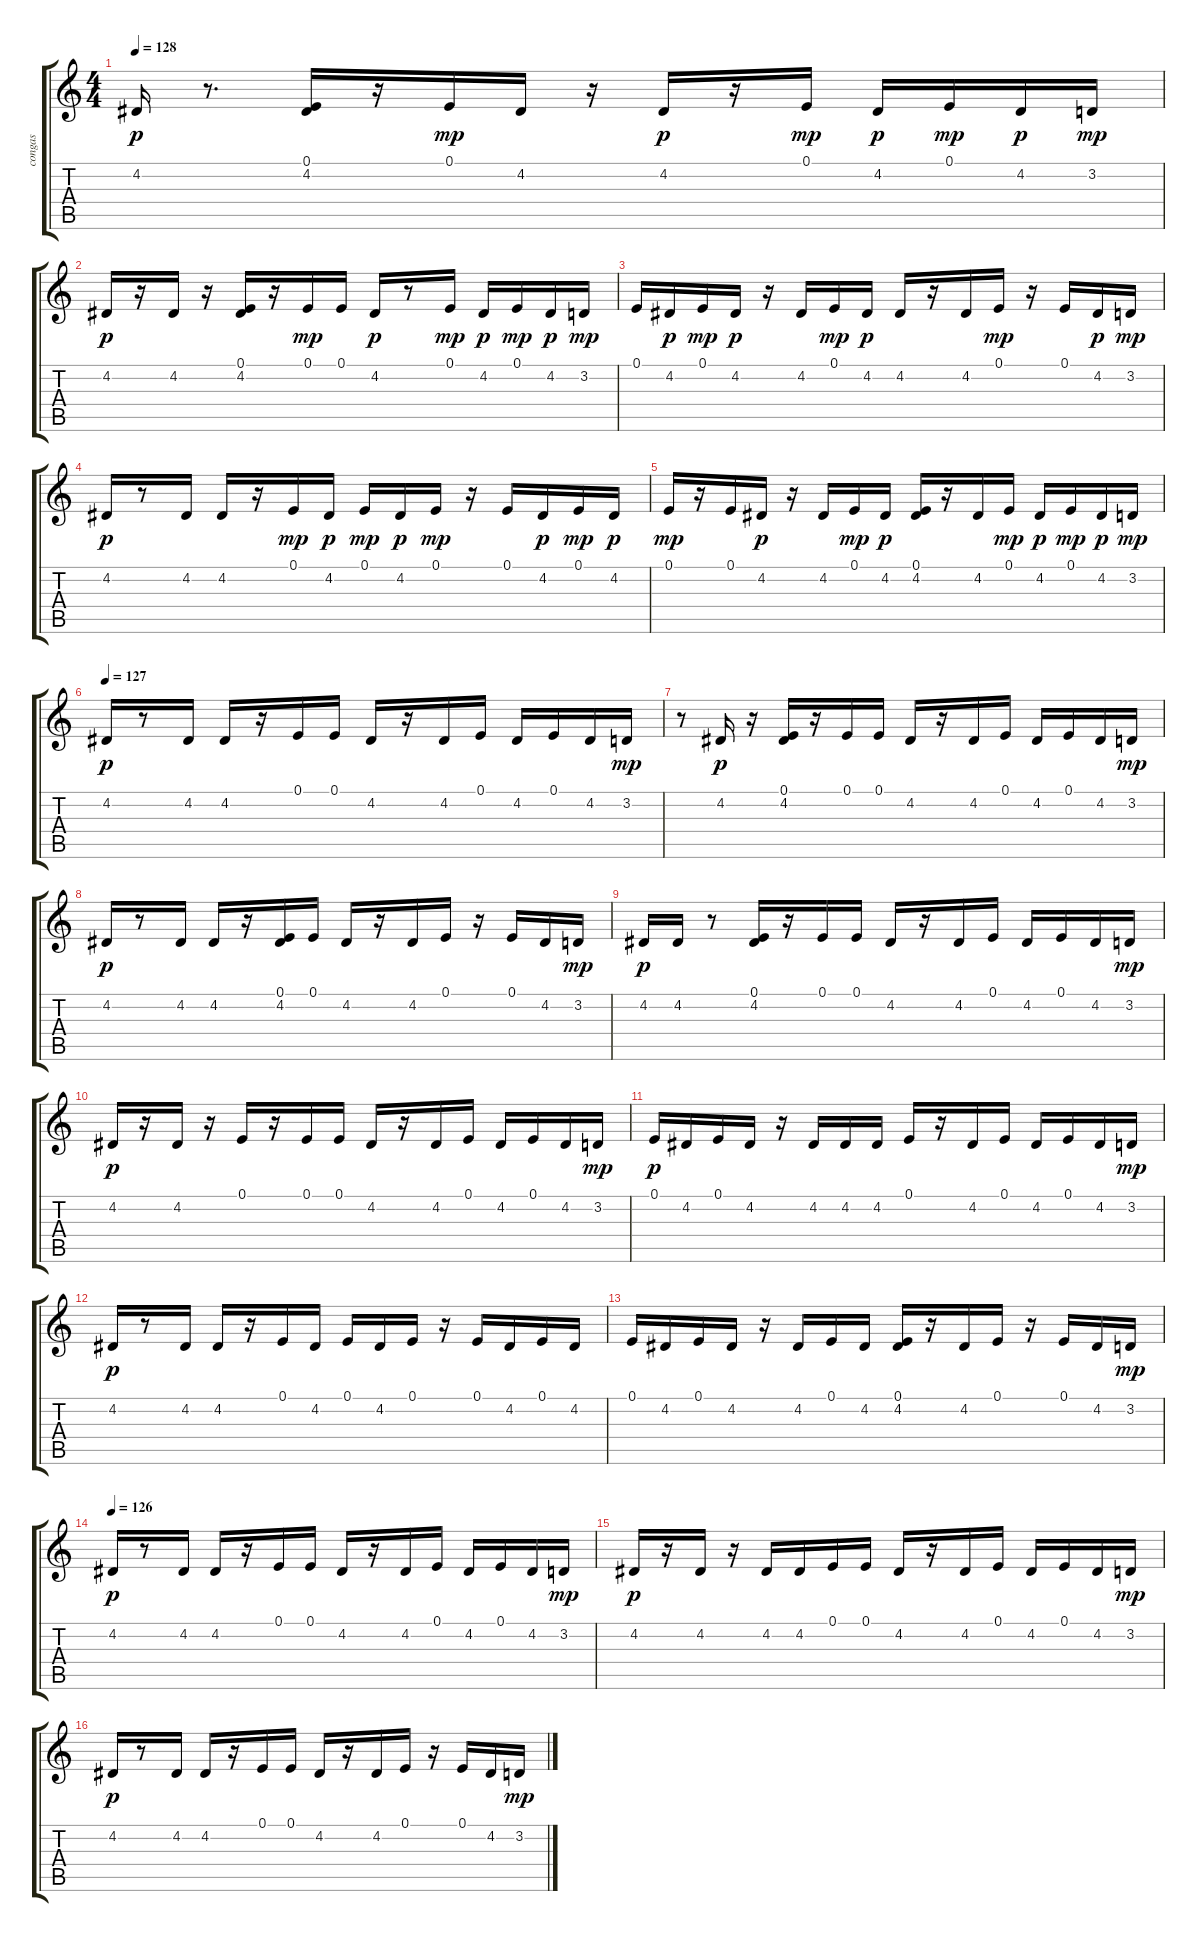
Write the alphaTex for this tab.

\track ("congas  " "congas  ") {instrument acousticgrandpiano}
\staff {score tabs}
\tuning (E4 B3 G3 D3 A2 E2) {hide}
\ts (4 4)
\tempo 128
\clef g2
\ks c
4.2.16{dy p} r.8{d} (0.1 4.2).16 r.16 0.1.16{dy mp} 4.2.16 r.16 4.2.16{dy p} r.16 0.1.16{dy mp} 4.2.16{dy p} 0.1.16{dy mp} 4.2.16{dy p} 3.2.16{dy mp} |
4.2.16{dy p} r.16 4.2.16 r.16 (0.1 4.2).16 r.16 0.1.16{dy mp} 0.1.16 4.2.16{dy p} r.8 0.1.16{dy mp} 4.2.16{dy p} 0.1.16{dy mp} 4.2.16{dy p} 3.2.16{dy mp} |
0.1.16 4.2.16{dy p} 0.1.16{dy mp} 4.2.16{dy p} r.16 4.2.16 0.1.16{dy mp} 4.2.16{dy p} 4.2.16 r.16 4.2.16 0.1.16{dy mp} r.16 0.1.16 4.2.16{dy p} 3.2.16{dy mp} |
4.2.16{dy p} r.8 4.2.16 4.2.16 r.16 0.1.16{dy mp} 4.2.16{dy p} 0.1.16{dy mp} 4.2.16{dy p} 0.1.16{dy mp} r.16 0.1.16 4.2.16{dy p} 0.1.16{dy mp} 4.2.16{dy p} |
0.1.16{dy mp} r.16 0.1.16 4.2.16{dy p} r.16 4.2.16 0.1.16{dy mp} 4.2.16{dy p} (0.1 4.2).16 r.16 4.2.16 0.1.16{dy mp} 4.2.16{dy p} 0.1.16{dy mp} 4.2.16{dy p} 3.2.16{dy mp} |
\tempo 127
4.2.16{dy p} r.8 4.2.16 4.2.16 r.16 0.1.16 0.1.16 4.2.16 r.16 4.2.16 0.1.16 4.2.16 0.1.16 4.2.16 3.2.16{dy mp} |
r.8 4.2.16{dy p} r.16 (0.1 4.2).16 r.16 0.1.16 0.1.16 4.2.16 r.16 4.2.16 0.1.16 4.2.16 0.1.16 4.2.16 3.2.16{dy mp} |
4.2.16{dy p} r.8 4.2.16 4.2.16 r.16 (0.1 4.2).16 0.1.16 4.2.16 r.16 4.2.16 0.1.16 r.16 0.1.16 4.2.16 3.2.16{dy mp} |
4.2.16{dy p} 4.2.16 r.8 (0.1 4.2).16 r.16 0.1.16 0.1.16 4.2.16 r.16 4.2.16 0.1.16 4.2.16 0.1.16 4.2.16 3.2.16{dy mp} |
4.2.16{dy p} r.16 4.2.16 r.16 0.1.16 r.16 0.1.16 0.1.16 4.2.16 r.16 4.2.16 0.1.16 4.2.16 0.1.16 4.2.16 3.2.16{dy mp} |
0.1.16{dy p} 4.2.16 0.1.16 4.2.16 r.16 4.2.16 4.2.16 4.2.16 0.1.16 r.16 4.2.16 0.1.16 4.2.16 0.1.16 4.2.16 3.2.16{dy mp} |
4.2.16{dy p} r.8 4.2.16 4.2.16 r.16 0.1.16 4.2.16 0.1.16 4.2.16 0.1.16 r.16 0.1.16 4.2.16 0.1.16 4.2.16 |
0.1.16 4.2.16 0.1.16 4.2.16 r.16 4.2.16 0.1.16 4.2.16 (0.1 4.2).16 r.16 4.2.16 0.1.16 r.16 0.1.16 4.2.16 3.2.16{dy mp} |
\tempo 126
4.2.16{dy p} r.8 4.2.16 4.2.16 r.16 0.1.16 0.1.16 4.2.16 r.16 4.2.16 0.1.16 4.2.16 0.1.16 4.2.16 3.2.16{dy mp} |
4.2.16{dy p} r.16 4.2.16 r.16 4.2.16 4.2.16 0.1.16 0.1.16 4.2.16 r.16 4.2.16 0.1.16 4.2.16 0.1.16 4.2.16 3.2.16{dy mp} |
4.2.16{dy p} r.8 4.2.16 4.2.16 r.16 0.1.16 0.1.16 4.2.16 r.16 4.2.16 0.1.16 r.16 0.1.16 4.2.16 3.2.16{dy mp}
